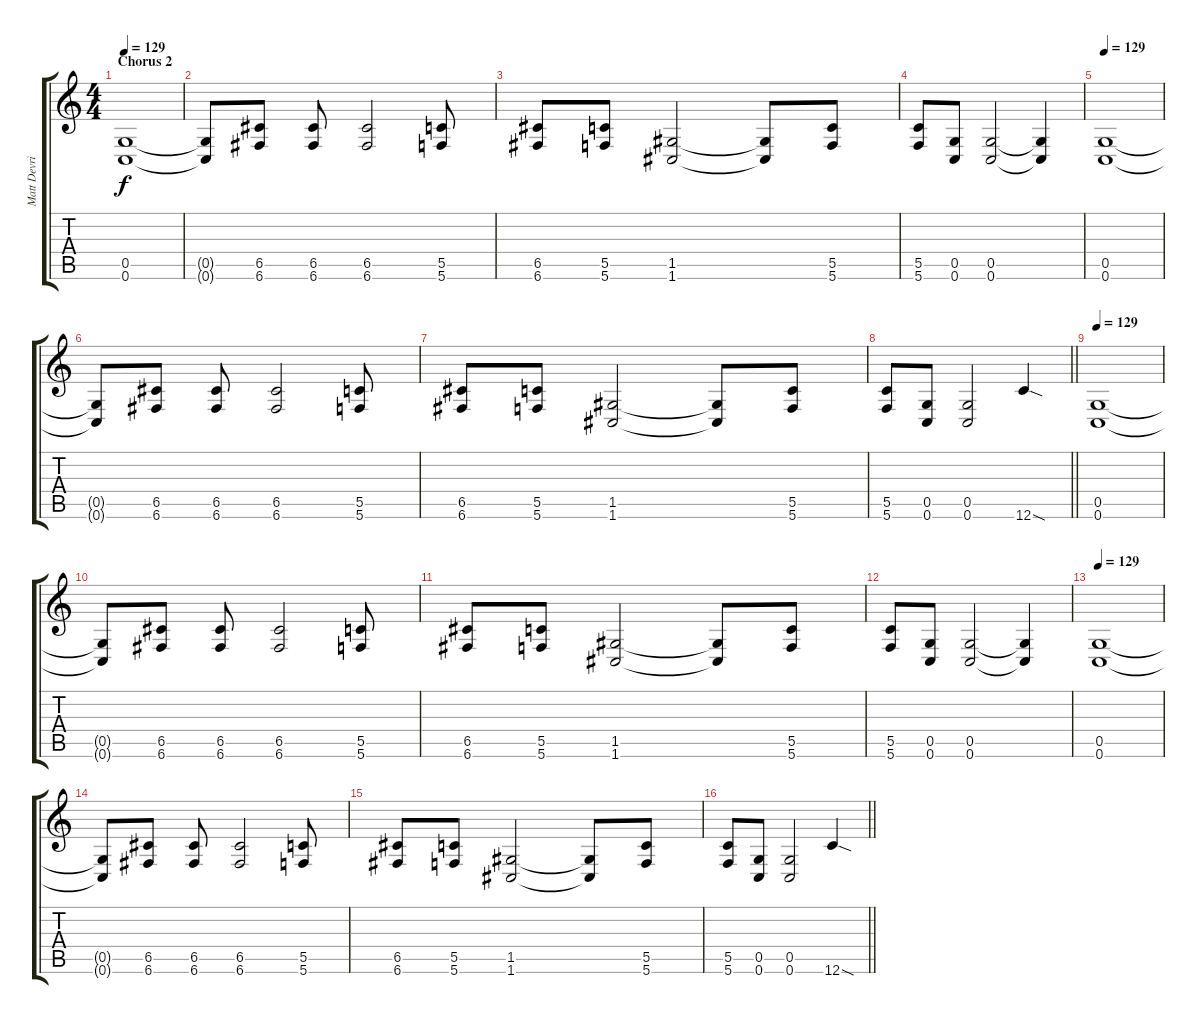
\track ("Matt Devries" "Matt Devri") {instrument overdrivenguitar}
\staff {score tabs}
\tuning (D4 A3 F3 C3 G2 C2) {hide}
\ts (4 4)
\section ("" "Chorus 2")
\tempo 129
\clef g2
\ks c
(0.5 0.6).1{dy f} |
(0.5{t} 0.6{t}).8 (6.5 6.6).8 (6.5 6.6).8 (6.5 6.6).2 (5.5 5.6).8 |
(6.5 6.6).8 (5.5 5.6).8 (1.5 1.6).2 (1.5{t} 1.6{t}).8 (5.5 5.6).8 |
(5.5 5.6).8 (0.5 0.6).8 (0.5 0.6).2 (0.5{t} 0.6{t}).4 |
\tempo 129
(0.5 0.6).1 |
(0.5{t} 0.6{t}).8 (6.5 6.6).8 (6.5 6.6).8 (6.5 6.6).2 (5.5 5.6).8 |
(6.5 6.6).8 (5.5 5.6).8 (1.5 1.6).2 (1.5{t} 1.6{t}).8 (5.5 5.6).8 |
\barLineRight lightlight
(5.5 5.6).8 (0.5 0.6).8 (0.5 0.6).2 12.6{sod}.4 |
\tempo 129
(0.5 0.6).1 |
(0.5{t} 0.6{t}).8 (6.5 6.6).8 (6.5 6.6).8 (6.5 6.6).2 (5.5 5.6).8 |
(6.5 6.6).8 (5.5 5.6).8 (1.5 1.6).2 (1.5{t} 1.6{t}).8 (5.5 5.6).8 |
(5.5 5.6).8 (0.5 0.6).8 (0.5 0.6).2 (0.5{t} 0.6{t}).4 |
\tempo 129
(0.5 0.6).1 |
(0.5{t} 0.6{t}).8 (6.5 6.6).8 (6.5 6.6).8 (6.5 6.6).2 (5.5 5.6).8 |
(6.5 6.6).8 (5.5 5.6).8 (1.5 1.6).2 (1.5{t} 1.6{t}).8 (5.5 5.6).8 |
\barLineRight lightlight
(5.5 5.6).8 (0.5 0.6).8 (0.5 0.6).2 12.6{sod}.4
